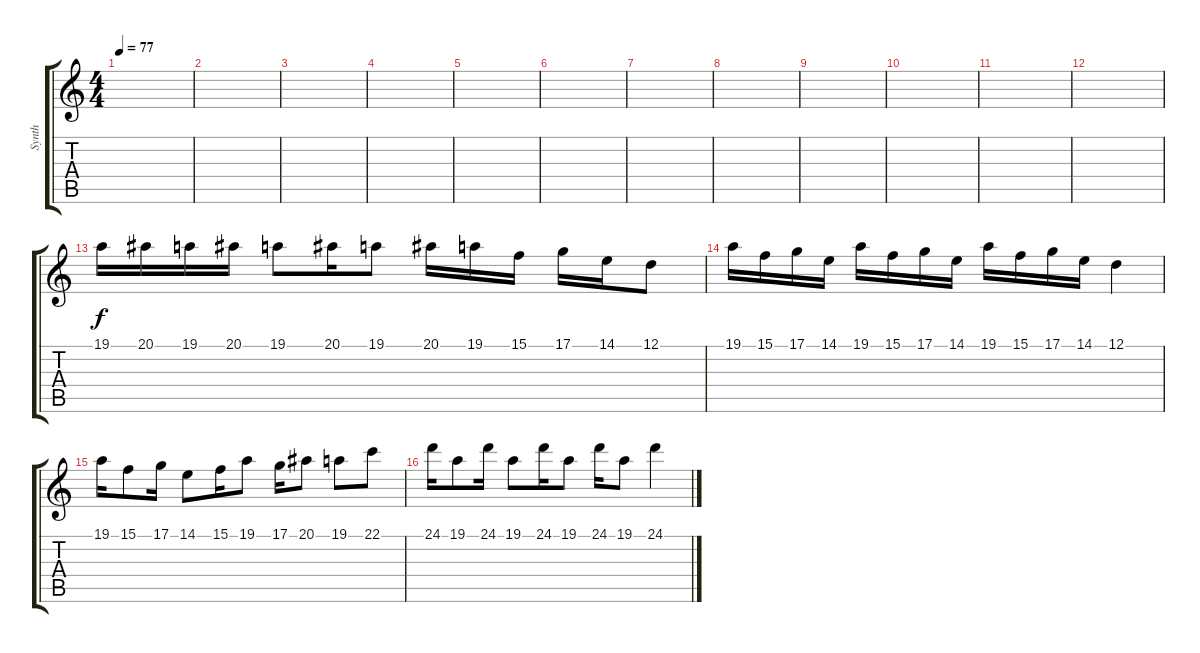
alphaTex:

\track ("Synth" "Synth") {instrument lead2sawtooth}
\staff {score tabs}
\tuning (D4 A3 Gb3 D3 A2 D2) {hide}
\ts (4 4)
\tempo 77
\clef g2
\ks c
|
|
|
|
|
|
|
|
|
|
|
|
19.1.16 20.1.16 19.1.16 20.1.16 19.1.8 20.1.16 19.1.8 20.1.16 19.1.16 15.1.16 17.1.16 14.1.16 12.1.8 |
19.1.16 15.1.16 17.1.16 14.1.16 19.1.16 15.1.16 17.1.16 14.1.16 19.1.16 15.1.16 17.1.16 14.1.16 12.1.4 |
19.1.16 15.1.8 17.1.16 14.1.8 15.1.16 19.1.8 17.1.16 20.1.8 19.1.8 22.1.8 |
24.1.16 19.1.8 24.1.16 19.1.8 24.1.16 19.1.8 24.1.16 19.1.8 24.1.4
